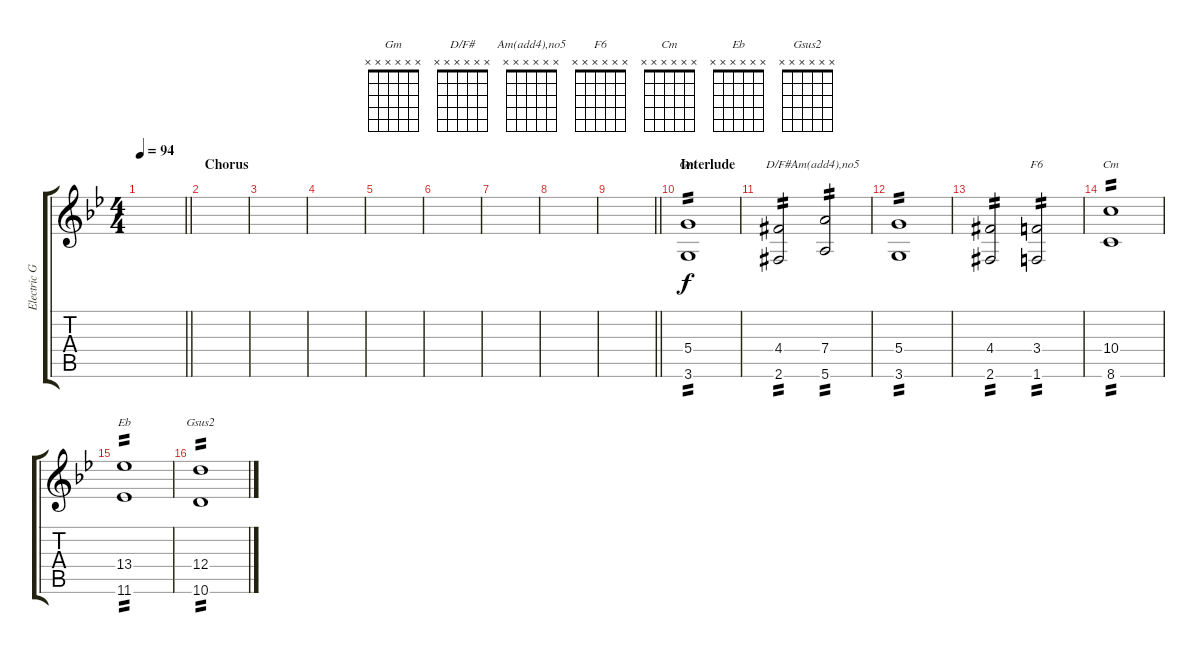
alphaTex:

\track ("Electric Guitar, distorted" "Electric G") {instrument overdrivenguitar}
\staff {score tabs}
\tuning (E4 B3 G3 D3 A2 E2) {hide}
\chord ("Gm" x x x x x x)
\chord ("D/F#" x x x x x x)
\chord ("Am(add4),no5" x x x x x x)
\chord ("F6" x x x x x x)
\chord ("Cm" x x x x x x)
\chord ("Eb" x x x x x x)
\chord ("Gsus2" x x x x x x)
\ts (4 4)
\tempo 94
\clef g2
\barLineRight lightlight
\ks gminor
|
\section ("" "Chorus")
|
|
|
|
|
|
|
\barLineRight lightlight
|
\section ("" "Interlude")
(5.4 3.6).1{ch "Gm" tp 2} |
(4.4{acc #} 2.6{acc #}).2{ch "D/F#" tp 2} (7.4 5.6).2{ch "Am(add4),no5" tp 2} |
(5.4 3.6).1{tp 2} |
(4.4{acc #} 2.6{acc #}).2{tp 2} (3.4 1.6).2{ch "F6" tp 2} |
(10.4 8.6).1{ch "Cm" tp 2} |
(13.4 11.6).1{ch "Eb" tp 2} |
(12.4 10.6).1{ch "Gsus2" tp 2}
